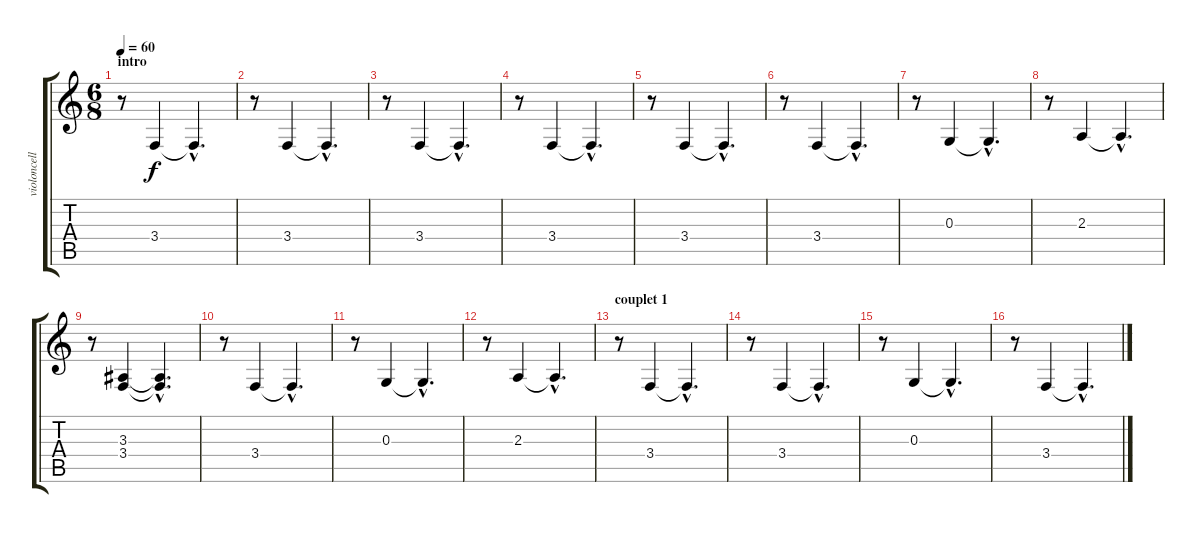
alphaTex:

\track ("violoncelle" "violoncell") {instrument cello}
\staff {score tabs}
\tuning (E4 B3 G3 D3 A2 E2) {hide}
\ts (6 8)
\section ("" "intro")
\tempo 60
\clef g2
\ks c
r.8{dy f volume 3 instrument cello} 3.4.4{volume 13} 3.4{hac t}.4{d} |
r.8{volume 3} 3.4.4{volume 13} 3.4{hac t}.4{d} |
r.8{volume 3} 3.4.4{volume 13} 3.4{hac t}.4{d} |
r.8{volume 3} 3.4.4{volume 13} 3.4{hac t}.4{d} |
r.8{volume 3} 3.4.4{volume 13} 3.4{hac t}.4{d} |
r.8{volume 3} 3.4.4{volume 13} 3.4{hac t}.4{d} |
r.8{volume 3} 0.3.4{volume 13} 0.3{hac t}.4{d} |
r.8{volume 3} 2.3.4{volume 13} 2.3{hac t}.4{d} |
r.8{volume 3} (3.3 3.4).4{volume 13} (3.3{hac t} 3.4{hac t}).4{d} |
r.8{volume 3} 3.4.4{volume 13} 3.4{hac t}.4{d} |
r.8{volume 3} 0.3.4{volume 13} 0.3{hac t}.4{d} |
r.8{volume 3} 2.3.4{volume 13} 2.3{hac t}.4{d} |
\section ("" "couplet 1")
r.8{volume 3} 3.4.4{volume 13} 3.4{hac t}.4{d} |
r.8{volume 3} 3.4.4{volume 13} 3.4{hac t}.4{d} |
r.8{volume 3} 0.3.4{volume 13} 0.3{hac t}.4{d} |
r.8{volume 3} 3.4.4{volume 13} 3.4{hac t}.4{d}
